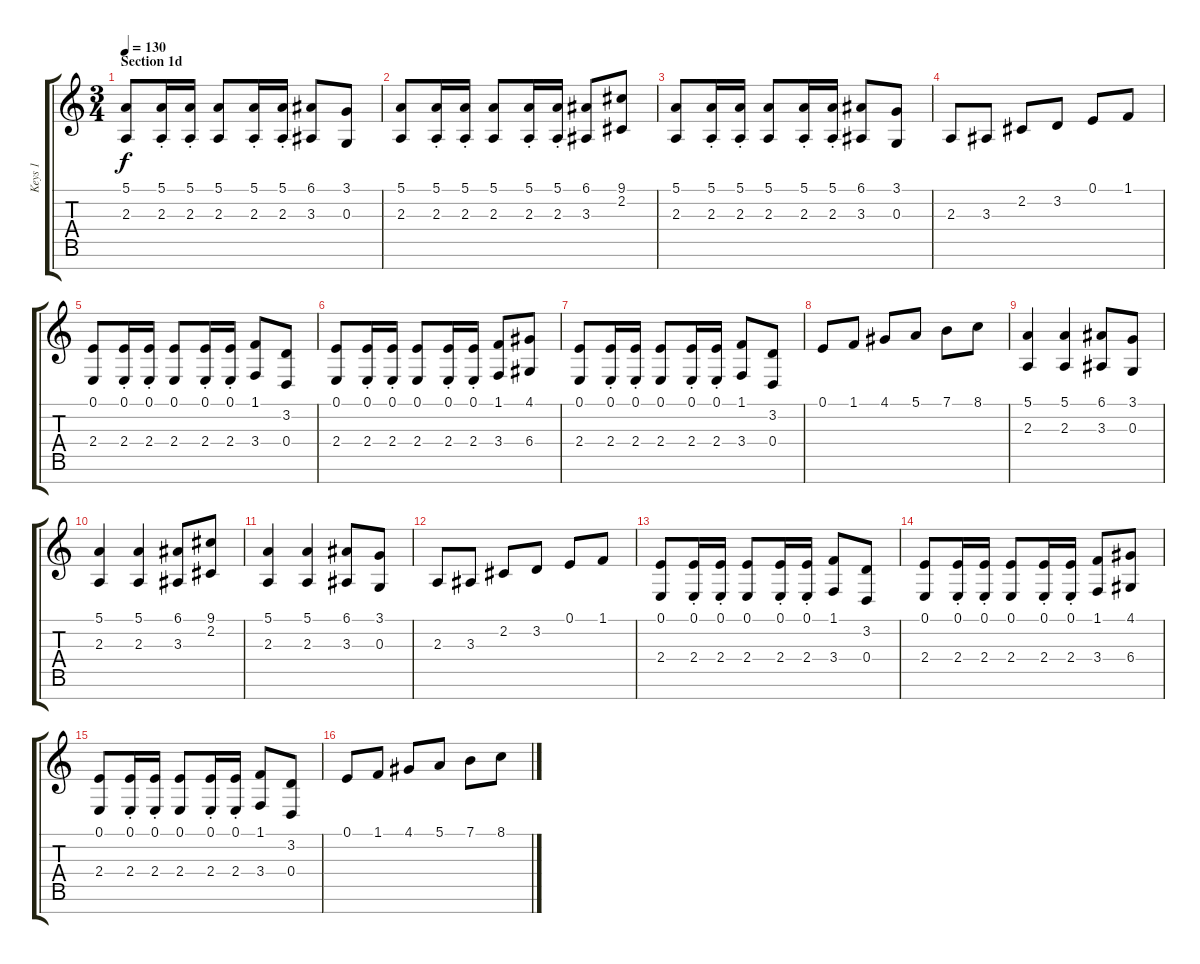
\track ("Keys 1" "Keys 1") {instrument xylophone}
\staff {score tabs}
\tuning (E4 B3 G3 D3 A2 E2 B1) {hide}
\ts (3 4)
\section ("" "Section 1d")
\tempo 130
\clef g2
\ks c
(5.1 2.3).8{dy f} (5.1{st} 2.3{st}).16 (5.1{st} 2.3{st}).16 (5.1 2.3).8 (5.1{st} 2.3{st}).16 (5.1{st} 2.3{st}).16 (6.1 3.3).8 (3.1 0.3).8 |
(5.1 2.3).8 (5.1{st} 2.3{st}).16 (5.1{st} 2.3{st}).16 (5.1 2.3).8 (5.1{st} 2.3{st}).16 (5.1{st} 2.3{st}).16 (6.1 3.3).8 (9.1 2.2).8 |
(5.1 2.3).8 (5.1{st} 2.3{st}).16 (5.1{st} 2.3{st}).16 (5.1 2.3).8 (5.1{st} 2.3{st}).16 (5.1{st} 2.3{st}).16 (6.1 3.3).8 (3.1 0.3).8 |
2.3.8 3.3.8 2.2.8 3.2.8 0.1.8 1.1.8 |
(0.1 2.4).8 (0.1{st} 2.4{st}).16 (0.1{st} 2.4{st}).16 (0.1 2.4).8 (0.1{st} 2.4{st}).16 (0.1{st} 2.4{st}).16 (1.1 3.4).8 (3.2 0.4).8 |
(0.1 2.4).8 (0.1{st} 2.4{st}).16 (0.1{st} 2.4{st}).16 (0.1 2.4).8 (0.1{st} 2.4{st}).16 (0.1{st} 2.4{st}).16 (1.1 3.4).8 (4.1 6.4).8 |
(0.1 2.4).8 (0.1{st} 2.4{st}).16 (0.1{st} 2.4{st}).16 (0.1 2.4).8 (0.1{st} 2.4{st}).16 (0.1{st} 2.4{st}).16 (1.1 3.4).8 (3.2 0.4).8 |
0.1.8 1.1.8 4.1.8 5.1.8 7.1.8 8.1.8 |
(5.1 2.3).4 (5.1 2.3).4 (6.1 3.3).8 (3.1 0.3).8 |
(5.1 2.3).4 (5.1 2.3).4 (6.1 3.3).8 (9.1 2.2).8 |
(5.1 2.3).4 (5.1 2.3).4 (6.1 3.3).8 (3.1 0.3).8 |
2.3.8 3.3.8 2.2.8 3.2.8 0.1.8 1.1.8 |
(0.1 2.4).8 (0.1{st} 2.4{st}).16 (0.1{st} 2.4{st}).16 (0.1 2.4).8 (0.1{st} 2.4{st}).16 (0.1{st} 2.4{st}).16 (1.1 3.4).8 (3.2 0.4).8 |
(0.1 2.4).8 (0.1{st} 2.4{st}).16 (0.1{st} 2.4{st}).16 (0.1 2.4).8 (0.1{st} 2.4{st}).16 (0.1{st} 2.4{st}).16 (1.1 3.4).8 (4.1 6.4).8 |
(0.1 2.4).8 (0.1{st} 2.4{st}).16 (0.1{st} 2.4{st}).16 (0.1 2.4).8 (0.1{st} 2.4{st}).16 (0.1{st} 2.4{st}).16 (1.1 3.4).8 (3.2 0.4).8 |
0.1.8 1.1.8 4.1.8 5.1.8 7.1.8 8.1.8
